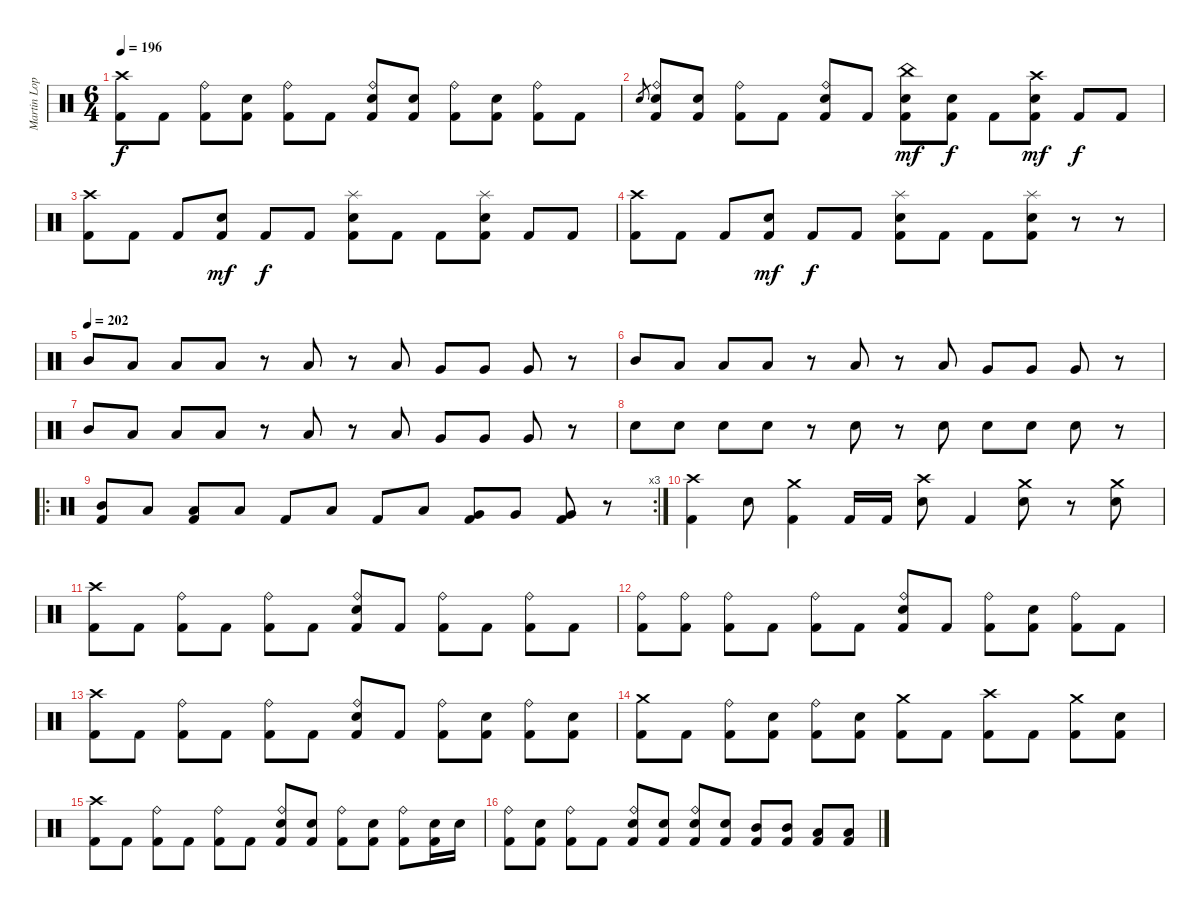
\track ("Martin Lopez" "Martin Lop") {mute instrument percussion}
\staff {score}
\articulation defaults
\ts (6 4)
\tempo 196
\clef neutral
\ks c
("Crash high (hit)" "Kick (hit) 2").8{dy f} "Kick (hit) 2".8 ("Ride (bell)" "Kick (hit) 2").8 ("Electric Snare (hit)" "Kick (hit) 2").8 ("Ride (bell)" "Kick (hit) 2").8 "Kick (hit) 2".8 ("Ride (bell)" "Electric Snare (hit)" "Kick (hit) 2").8 ("Electric Snare (hit)" "Kick (hit) 2").8 ("Ride (bell)" "Kick (hit) 2").8 ("Electric Snare (hit)" "Kick (hit) 2").8 ("Ride (bell)" "Kick (hit) 2").8 "Kick (hit) 2".8 |
"Electric Snare (hit)".8{gr} ("Ride (bell)" "Electric Snare (hit)" "Kick (hit) 2").8 ("Electric Snare (hit)" "Kick (hit) 2").8 ("Ride (bell)" "Kick (hit) 2").8 "Kick (hit) 2".8 ("Ride (bell)" "Electric Snare (hit)" "Kick (hit) 2").8 "Kick (hit) 2".8 ("China (hit)" "Electric Snare (hit)" "Kick (hit) 2").8{dy mf} ("Electric Snare (hit)" "Kick (hit) 2").8{dy f} "Kick (hit) 2".8 ("Crash high (hit)" "Electric Snare (hit)" "Kick (hit) 2").8{dy mf} "Kick (hit) 2".8{dy f} "Kick (hit) 2".8 |
("Crash high (hit)" "Kick (hit) 2").8 "Kick (hit) 2".8 "Kick (hit) 2".8 ("Electric Snare (hit)" "Kick (hit) 2").8{dy mf} "Kick (hit) 2".8{dy f} "Kick (hit) 2".8 ("Splash (hit)" "Electric Snare (hit)" "Kick (hit) 2").8 "Kick (hit) 2".8 "Kick (hit) 2".8 ("Splash (hit)" "Electric Snare (hit)" "Kick (hit) 2").8 "Kick (hit) 2".8 "Kick (hit) 2".8 |
("Crash high (hit)" "Kick (hit) 2").8 "Kick (hit) 2".8 "Kick (hit) 2".8 ("Electric Snare (hit)" "Kick (hit) 2").8{dy mf} "Kick (hit) 2".8{dy f} "Kick (hit) 2".8 ("Splash (hit)" "Electric Snare (hit)" "Kick (hit) 2").8 "Kick (hit) 2".8 "Kick (hit) 2".8 ("Splash (hit)" "Electric Snare (hit)" "Kick (hit) 2").8 r.8 r.8 |
\tempo (202)
"Mid Tom (hit)".8 "Low Tom (hit)".8 "Low Tom (hit)".8 "Low Tom (hit)".8 r.8 "Low Tom (hit)".8 r.8 "Low Tom (hit)".8 "Very Low Tom (hit)".8 "Very Low Tom (hit)".8 "Very Low Tom (hit)".8 r.8 |
"Mid Tom (hit)".8 "Low Tom (hit)".8 "Low Tom (hit)".8 "Low Tom (hit)".8 r.8 "Low Tom (hit)".8 r.8 "Low Tom (hit)".8 "Very Low Tom (hit)".8 "Very Low Tom (hit)".8 "Very Low Tom (hit)".8 r.8 |
"Mid Tom (hit)".8 "Low Tom (hit)".8 "Low Tom (hit)".8 "Low Tom (hit)".8 r.8 "Low Tom (hit)".8 r.8 "Low Tom (hit)".8 "Very Low Tom (hit)".8 "Very Low Tom (hit)".8 "Very Low Tom (hit)".8 r.8 |
"Electric Snare (hit)".8 "Electric Snare (hit)".8 "Electric Snare (hit)".8 "Electric Snare (hit)".8 r.8 "Electric Snare (hit)".8 r.8 "Electric Snare (hit)".8 "Electric Snare (hit)".8 "Electric Snare (hit)".8 "Electric Snare (hit)".8 r.8 |
\ro
\rc 3
("Mid Tom (hit)" "Kick (hit) 2").8 "Low Tom (hit)".8 ("Low Tom (hit)" "Kick (hit) 2").8 "Low Tom (hit)".8 "Kick (hit) 2".8 "Low Tom (hit)".8 "Kick (hit) 2".8 "Low Tom (hit)".8 ("Very Low Tom (hit)" "Kick (hit) 2").8 "Very Low Tom (hit)".8 ("Very Low Tom (hit)" "Kick (hit) 2").8 r.8 |
("Crash high (hit)" "Kick (hit) 2").4 "Electric Snare (hit)".8 ("Crash medium (hit)" "Kick (hit) 2").4 "Kick (hit) 2".16 "Kick (hit) 2".16 ("Crash high (hit)" "Electric Snare (hit)").8 "Kick (hit) 2".4 ("Crash medium (hit)" "Electric Snare (hit)").8 r.8 ("Crash medium (hit)" "Electric Snare (hit)").8 |
("Crash high (hit)" "Kick (hit) 2").8 "Kick (hit) 2".8 ("Ride (bell)" "Kick (hit) 2").8 "Kick (hit) 2".8 ("Ride (bell)" "Kick (hit) 2").8 "Kick (hit) 2".8 ("Ride (bell)" "Electric Snare (hit)" "Kick (hit) 2").8 "Kick (hit) 2".8 ("Ride (bell)" "Kick (hit) 2").8 "Kick (hit) 2".8 ("Ride (bell)" "Kick (hit) 2").8 "Kick (hit) 2".8 |
("Ride (bell)" "Kick (hit) 2").8 ("Ride (bell)" "Kick (hit) 2").8 ("Ride (bell)" "Kick (hit) 2").8 "Kick (hit) 2".8 ("Ride (bell)" "Kick (hit) 2").8 "Kick (hit) 2".8 ("Ride (bell)" "Electric Snare (hit)" "Kick (hit) 2").8 "Kick (hit) 2".8 ("Ride (bell)" "Kick (hit) 2").8 ("Electric Snare (hit)" "Kick (hit) 2").8 ("Ride (bell)" "Kick (hit) 2").8 "Kick (hit) 2".8 |
("Crash high (hit)" "Kick (hit) 2").8 "Kick (hit) 2".8 ("Ride (bell)" "Kick (hit) 2").8 "Kick (hit) 2".8 ("Ride (bell)" "Kick (hit) 2").8 "Kick (hit) 2".8 ("Ride (bell)" "Electric Snare (hit)" "Kick (hit) 2").8 "Kick (hit) 2".8 ("Ride (bell)" "Kick (hit) 2").8 ("Electric Snare (hit)" "Kick (hit) 2").8 ("Ride (bell)" "Kick (hit) 2").8 ("Electric Snare (hit)" "Kick (hit) 2").8 |
("Crash medium (hit)" "Kick (hit) 2").8 "Kick (hit) 2".8 ("Ride (bell)" "Kick (hit) 2").8 ("Electric Snare (hit)" "Kick (hit) 2").8 ("Ride (bell)" "Kick (hit) 2").8 ("Electric Snare (hit)" "Kick (hit) 2").8 ("Crash medium (hit)" "Kick (hit) 2").8 "Kick (hit) 2".8 ("Crash high (hit)" "Kick (hit) 2").8 "Kick (hit) 2".8 ("Crash medium (hit)" "Kick (hit) 2").8 ("Electric Snare (hit)" "Kick (hit) 2").8 |
("Crash high (hit)" "Kick (hit) 2").8 "Kick (hit) 2".8 ("Ride (bell)" "Kick (hit) 2").8 "Kick (hit) 2".8 ("Ride (bell)" "Kick (hit) 2").8 "Kick (hit) 2".8 ("Ride (bell)" "Electric Snare (hit)" "Kick (hit) 2").8 ("Electric Snare (hit)" "Kick (hit) 2").8 ("Ride (bell)" "Kick (hit) 2").8 ("Electric Snare (hit)" "Kick (hit) 2").8 ("Ride (bell)" "Kick (hit) 2").8 ("Electric Snare (hit)" "Kick (hit) 2").16 "Electric Snare (hit)".16 |
("Ride (bell)" "Kick (hit) 2").8 ("Electric Snare (hit)" "Kick (hit) 2").8 ("Ride (bell)" "Kick (hit) 2").8 "Kick (hit) 2".8 ("Ride (bell)" "Electric Snare (hit)" "Kick (hit) 2").8 ("Electric Snare (hit)" "Kick (hit) 2").8 ("Ride (bell)" "Electric Snare (hit)" "Kick (hit) 2").8 ("Electric Snare (hit)" "Kick (hit) 2").8 ("Mid Tom (hit)" "Kick (hit) 2").8 ("Mid Tom (hit)" "Kick (hit) 2").8 ("Low Tom (hit)" "Kick (hit) 2").8 ("Low Tom (hit)" "Kick (hit) 2").8
